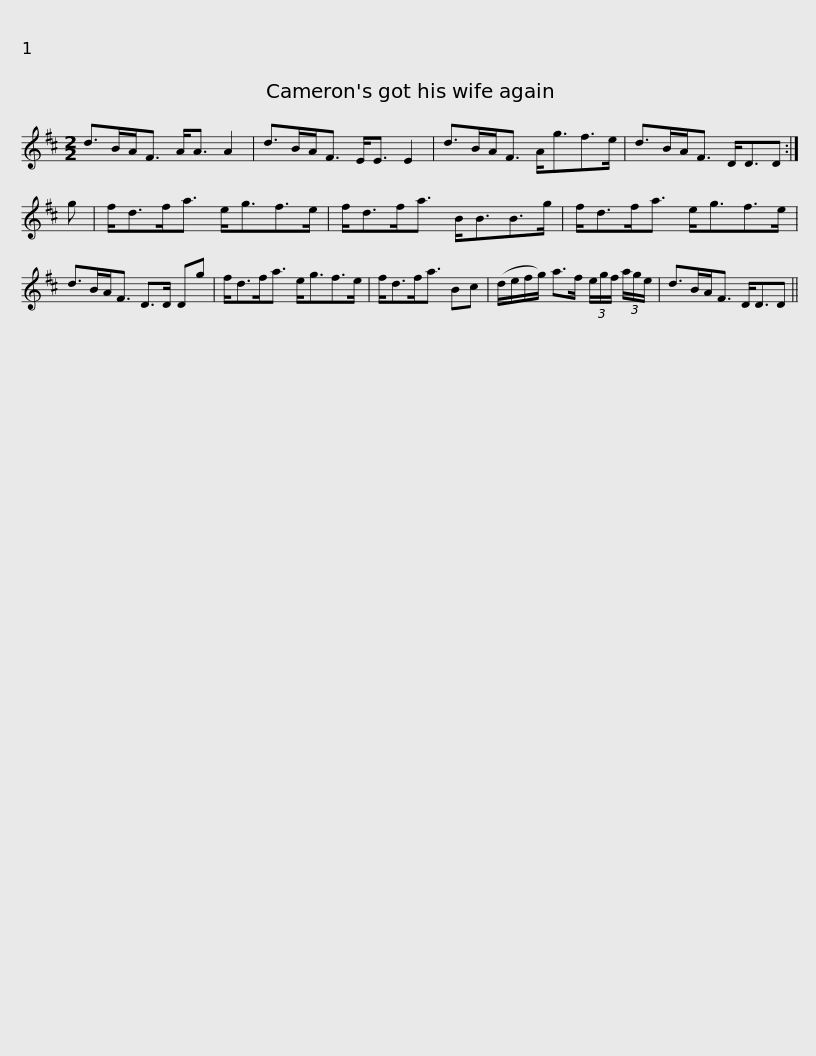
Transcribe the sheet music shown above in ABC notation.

X:1
L:1/8
M:2/2
I:linebreak $
K:D
V:1 treble
V:1
 d>BA<F A<A A2 | d>BA<F E<E E2 | d>BA<F A<gf>e | d>BA<F D<DD :| g |$ %5
 f<df<a e<gf>e | f<df<a B<BB>g | f<df<a e<gf>e | d>BA<F D>D Dg |$ f<df<a e<gf>e | %10
 f<df<a Bc | (d/e/f/g/) a>f (3e/g/f/ (3a/g/e/ | d>BA<F D<DD || %13
